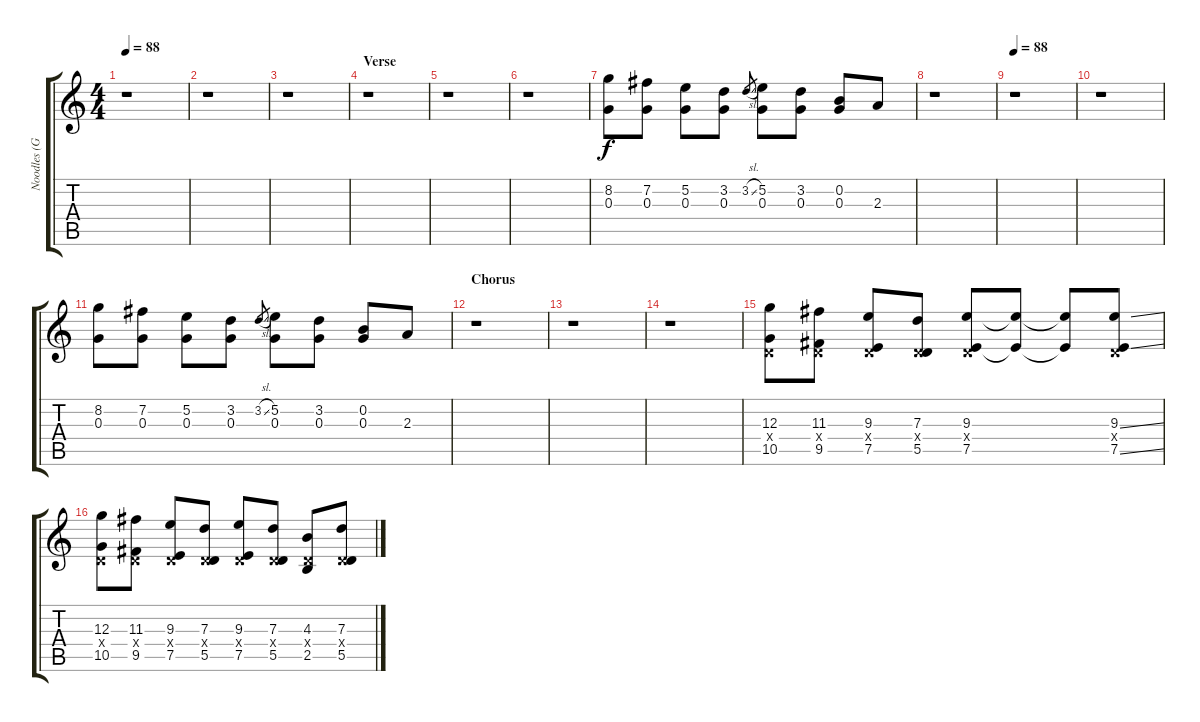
\track ("Noodles (Guitar)" "Noodles (G") {instrument distortionguitar}
\staff {score tabs}
\tuning (E4 B3 G3 D3 A2 E2) {hide}
\ts (4 4)
\tempo 88
\clef g2
\ks c
r.1{dy ff} |
r.1 |
r.1 |
\section ("" "Verse")
r.1 |
r.1 |
r.1 |
(8.2 0.3).8{dy f volume 16} (7.2 0.3).8 (5.2 0.3).8 (3.2 0.3).8 3.2{sl}.8{gr} (5.2 0.3).8 (3.2 0.3).8 (0.2 0.3).8 2.3.8 |
r.1 |
\tempo 88
r.1 |
r.1 |
(8.2 0.3).8{volume 16} (7.2 0.3).8 (5.2 0.3).8 (3.2 0.3).8 3.2{sl}.8{gr} (5.2 0.3).8 (3.2 0.3).8 (0.2 0.3).8 2.3.8 |
\section ("" "Chorus")
r.1 |
r.1 |
r.1 |
(12.3 0.4{x} 10.5).8 (11.3 0.4{x} 9.5).8 (9.3 0.4{x} 7.5).8 (7.3 0.4{x} 5.5).8 (9.3 0.4{x} 7.5).8 (9.3{t} 7.5{t}).8 (9.3{t} 7.5{t}).8 (9.3{ss} 0.4{x} 7.5{ss}).8 |
(12.3 0.4{x} 10.5).8 (11.3 0.4{x} 9.5).8 (9.3 0.4{x} 7.5).8 (7.3 0.4{x} 5.5).8 (9.3 0.4{x} 7.5).8 (7.3 0.4{x} 5.5).8 (4.3 0.4{x} 2.5).8 (7.3 0.4{x} 5.5).8
